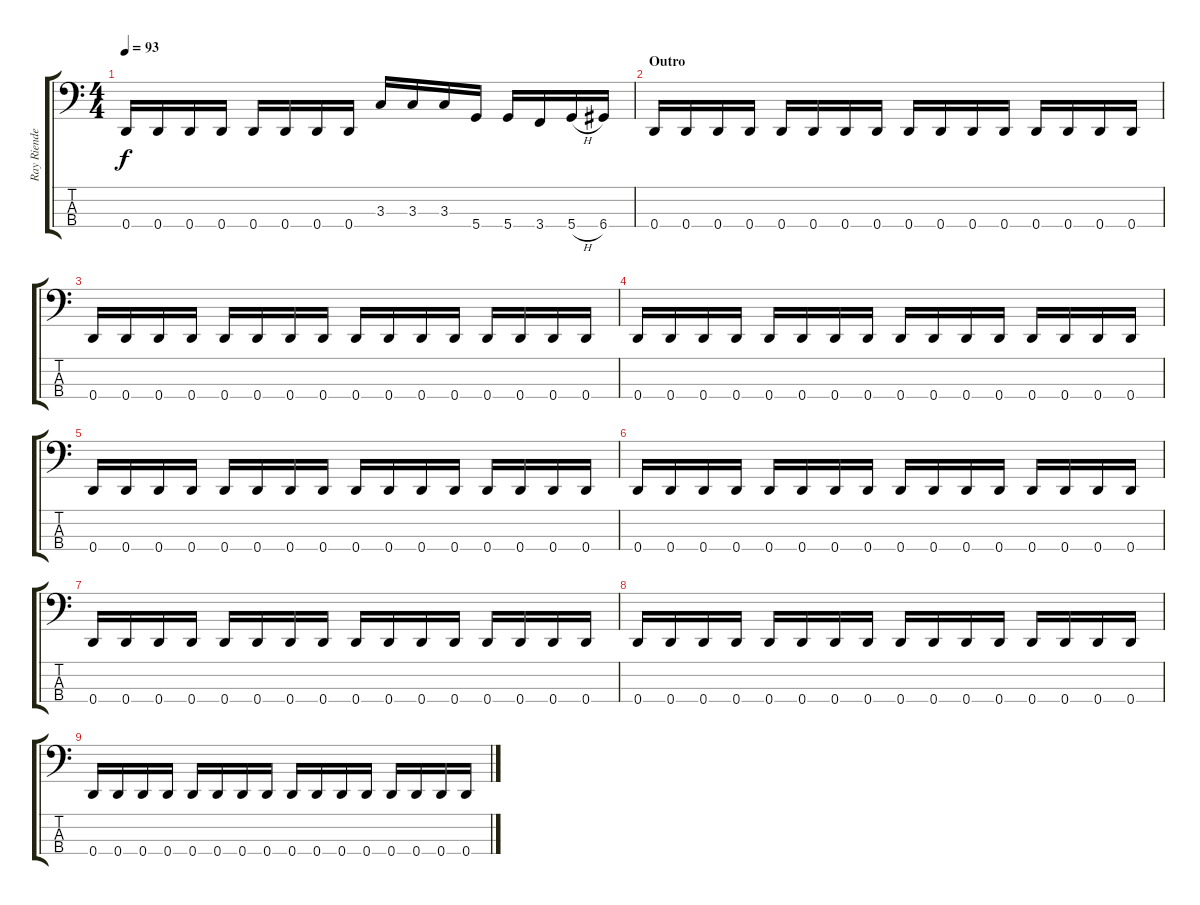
\track ("Ray Riendeau" "Ray Riende") {instrument electricbassfinger}
\staff {score tabs}
\tuning (G2 D2 A1 D1) {hide}
\ts (4 4)
\tempo 93
\clef f4
\ks c
0.4.16{dy f} 0.4.16 0.4.16 0.4.16 0.4.16 0.4.16 0.4.16 0.4.16 3.3.16 3.3.16 3.3.16 5.4.16 5.4.16 3.4.16 5.4{h}.16 6.4.16 |
\section ("" "Outro")
0.4.16 0.4.16 0.4.16 0.4.16 0.4.16 0.4.16 0.4.16 0.4.16 0.4.16 0.4.16 0.4.16 0.4.16 0.4.16 0.4.16 0.4.16 0.4.16 |
0.4.16 0.4.16 0.4.16 0.4.16 0.4.16 0.4.16 0.4.16 0.4.16 0.4.16 0.4.16 0.4.16 0.4.16 0.4.16 0.4.16 0.4.16 0.4.16 |
0.4.16 0.4.16 0.4.16 0.4.16 0.4.16 0.4.16 0.4.16 0.4.16 0.4.16 0.4.16 0.4.16 0.4.16 0.4.16 0.4.16 0.4.16 0.4.16 |
0.4.16 0.4.16 0.4.16 0.4.16 0.4.16 0.4.16 0.4.16 0.4.16 0.4.16 0.4.16 0.4.16 0.4.16 0.4.16 0.4.16 0.4.16 0.4.16 |
0.4.16 0.4.16 0.4.16 0.4.16 0.4.16 0.4.16 0.4.16 0.4.16 0.4.16 0.4.16 0.4.16 0.4.16 0.4.16 0.4.16 0.4.16 0.4.16 |
0.4.16 0.4.16 0.4.16 0.4.16 0.4.16 0.4.16 0.4.16 0.4.16 0.4.16 0.4.16 0.4.16 0.4.16 0.4.16 0.4.16 0.4.16 0.4.16 |
0.4.16 0.4.16 0.4.16 0.4.16 0.4.16 0.4.16 0.4.16 0.4.16 0.4.16 0.4.16 0.4.16 0.4.16 0.4.16 0.4.16 0.4.16 0.4.16 |
0.4.16 0.4.16 0.4.16 0.4.16 0.4.16 0.4.16 0.4.16 0.4.16 0.4.16 0.4.16 0.4.16 0.4.16 0.4.16 0.4.16 0.4.16 0.4.16
